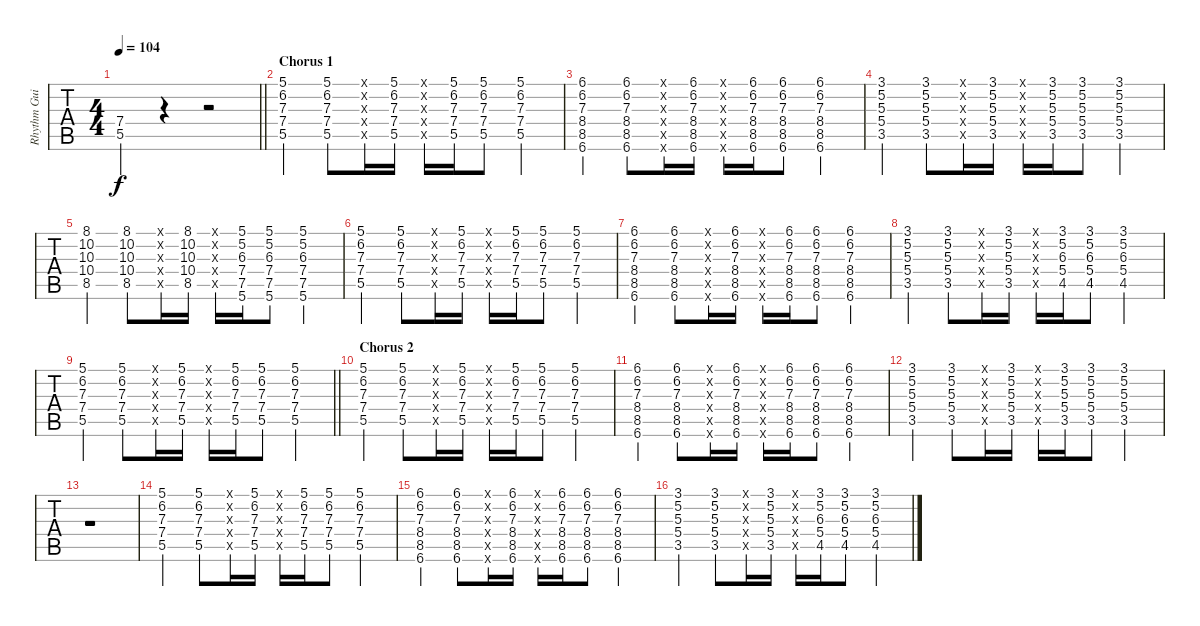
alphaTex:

\track ("Rhythm Guitar" "Rhythm Gui") {instrument acousticguitarsteel}
\staff {tabs}
\tuning (E4 B3 G3 D3 A2 E2) {hide}
\ts (4 4)
\tempo 104
\clef g2
\barLineRight lightlight
\ks dminor
(7.4{st} 5.5).4{dy f} r.4 r.2 |
\section ("" "Chorus 1")
(5.1 6.2 7.3 7.4 5.5).4 (5.1 6.2 7.3 7.4 5.5).8 (5.1{x} 6.2{x} 7.3{x} 7.4{x} 5.5{x}).16 (5.1 6.2 7.3 7.4 5.5).16 (5.1{x} 6.2{x} 7.3{x} 7.4{x} 5.5{x}).16 (5.1 6.2 7.3 7.4 5.5).16 (5.1 6.2 7.3 7.4 5.5).8 (5.1 6.2 7.3 7.4 5.5).4 |
(6.1 6.2 7.3 8.4 8.5 6.6).4 (6.1 6.2 7.3 8.4 8.5 6.6).8 (1.1{x} 3.2{x} 3.3{x} 3.4{x} 1.5{x} 0.6{x}).16 (6.1 6.2 7.3 8.4 8.5 6.6).16 (1.1{x} 3.2{x} 3.3{x} 3.4{x} 1.5{x} 0.6{x}).16 (6.1 6.2 7.3 8.4 8.5 6.6).16 (6.1 6.2 7.3 8.4 8.5 6.6).8 (6.1 6.2 7.3 8.4 8.5 6.6).4 |
(3.1 5.2 5.3 5.4 3.5).4 (3.1 5.2 5.3 5.4 3.5).8 (1.1{x} 3.2{x} 3.3{x} 3.4{x} 1.5{x}).16 (3.1 5.2 5.3 5.4 3.5).16 (1.1{x} 3.2{x} 3.3{x} 3.4{x} 1.5{x}).16 (3.1 5.2 5.3 5.4 3.5).16 (3.1 5.2 5.3 5.4 3.5).8 (3.1 5.2 5.3 5.4 3.5).4 |
(8.1 10.2 10.3 10.4 8.5).4 (8.1 10.2 10.3 10.4 8.5).8 (1.1{x} 3.2{x} 3.3{x} 3.4{x} 1.5{x}).16 (8.1 10.2 10.3 10.4 8.5).16 (1.1{x} 3.2{x} 3.3{x} 3.4{x} 1.5{x}).16 (5.1 5.2 6.3 7.4 7.5 5.6).16 (5.1 5.2 6.3 7.4 7.5 5.6).8 (5.1 5.2 6.3 7.4 7.5 5.6).4 |
(5.1 6.2 7.3 7.4 5.5).4 (5.1 6.2 7.3 7.4 5.5).8 (5.1{x} 6.2{x} 7.3{x} 7.4{x} 5.5{x}).16 (5.1 6.2 7.3 7.4 5.5).16 (5.1{x} 6.2{x} 7.3{x} 7.4{x} 5.5{x}).16 (5.1 6.2 7.3 7.4 5.5).16 (5.1 6.2 7.3 7.4 5.5).8 (5.1 6.2 7.3 7.4 5.5).4 |
(6.1 6.2 7.3 8.4 8.5 6.6).4 (6.1 6.2 7.3 8.4 8.5 6.6).8 (1.1{x} 3.2{x} 3.3{x} 3.4{x} 1.5{x} 0.6{x}).16 (6.1 6.2 7.3 8.4 8.5 6.6).16 (1.1{x} 3.2{x} 3.3{x} 3.4{x} 1.5{x} 0.6{x}).16 (6.1 6.2 7.3 8.4 8.5 6.6).16 (6.1 6.2 7.3 8.4 8.5 6.6).8 (6.1 6.2 7.3 8.4 8.5 6.6).4 |
(3.1 5.2 5.3 5.4 3.5).4 (3.1 5.2 5.3 5.4 3.5).8 (1.1{x} 3.2{x} 3.3{x} 3.4{x} 1.5{x}).16 (3.1 5.2 5.3 5.4 3.5).16 (1.1{x} 3.2{x} 3.3{x} 3.4{x} 1.5{x}).16 (3.1 5.2 6.3 5.4 4.5).16 (3.1 5.2 6.3 5.4 4.5).8 (3.1 5.2 6.3 5.4 4.5).4 |
\barLineRight lightlight
(5.1 6.2 7.3 7.4 5.5).4 (5.1 6.2 7.3 7.4 5.5).8 (5.1{x} 6.2{x} 7.3{x} 7.4{x} 5.5{x}).16 (5.1 6.2 7.3 7.4 5.5).16 (5.1{x} 6.2{x} 7.3{x} 7.4{x} 5.5{x}).16 (5.1 6.2 7.3 7.4 5.5).16 (5.1 6.2 7.3 7.4 5.5).8 (5.1 6.2 7.3 7.4 5.5).4 |
\section ("" "Chorus 2")
(5.1 6.2 7.3 7.4 5.5).4 (5.1 6.2 7.3 7.4 5.5).8 (5.1{x} 6.2{x} 7.3{x} 7.4{x} 5.5{x}).16 (5.1 6.2 7.3 7.4 5.5).16 (5.1{x} 6.2{x} 7.3{x} 7.4{x} 5.5{x}).16 (5.1 6.2 7.3 7.4 5.5).16 (5.1 6.2 7.3 7.4 5.5).8 (5.1 6.2 7.3 7.4 5.5).4 |
(6.1 6.2 7.3 8.4 8.5 6.6).4 (6.1 6.2 7.3 8.4 8.5 6.6).8 (1.1{x} 3.2{x} 3.3{x} 3.4{x} 1.5{x} 0.6{x}).16 (6.1 6.2 7.3 8.4 8.5 6.6).16 (1.1{x} 3.2{x} 3.3{x} 3.4{x} 1.5{x} 0.6{x}).16 (6.1 6.2 7.3 8.4 8.5 6.6).16 (6.1 6.2 7.3 8.4 8.5 6.6).8 (6.1 6.2 7.3 8.4 8.5 6.6).4 |
(3.1 5.2 5.3 5.4 3.5).4 (3.1 5.2 5.3 5.4 3.5).8 (1.1{x} 3.2{x} 3.3{x} 3.4{x} 1.5{x}).16 (3.1 5.2 5.3 5.4 3.5).16 (1.1{x} 3.2{x} 3.3{x} 3.4{x} 1.5{x}).16 (3.1 5.2 5.3 5.4 3.5).16 (3.1 5.2 5.3 5.4 3.5).8 (3.1 5.2 5.3 5.4 3.5).4 |
r.1 |
(5.1 6.2 7.3 7.4 5.5).4 (5.1 6.2 7.3 7.4 5.5).8 (5.1{x} 6.2{x} 7.3{x} 7.4{x} 5.5{x}).16 (5.1 6.2 7.3 7.4 5.5).16 (5.1{x} 6.2{x} 7.3{x} 7.4{x} 5.5{x}).16 (5.1 6.2 7.3 7.4 5.5).16 (5.1 6.2 7.3 7.4 5.5).8 (5.1 6.2 7.3 7.4 5.5).4 |
(6.1 6.2 7.3 8.4 8.5 6.6).4 (6.1 6.2 7.3 8.4 8.5 6.6).8 (1.1{x} 3.2{x} 3.3{x} 3.4{x} 1.5{x} 0.6{x}).16 (6.1 6.2 7.3 8.4 8.5 6.6).16 (1.1{x} 3.2{x} 3.3{x} 3.4{x} 1.5{x} 0.6{x}).16 (6.1 6.2 7.3 8.4 8.5 6.6).16 (6.1 6.2 7.3 8.4 8.5 6.6).8 (6.1 6.2 7.3 8.4 8.5 6.6).4 |
(3.1 5.2 5.3 5.4 3.5).4 (3.1 5.2 5.3 5.4 3.5).8 (1.1{x} 3.2{x} 3.3{x} 3.4{x} 1.5{x}).16 (3.1 5.2 5.3 5.4 3.5).16 (1.1{x} 3.2{x} 3.3{x} 3.4{x} 1.5{x}).16 (3.1 5.2 6.3 5.4 4.5).16 (3.1 5.2 6.3 5.4 4.5).8 (3.1 5.2 6.3 5.4 4.5).4
